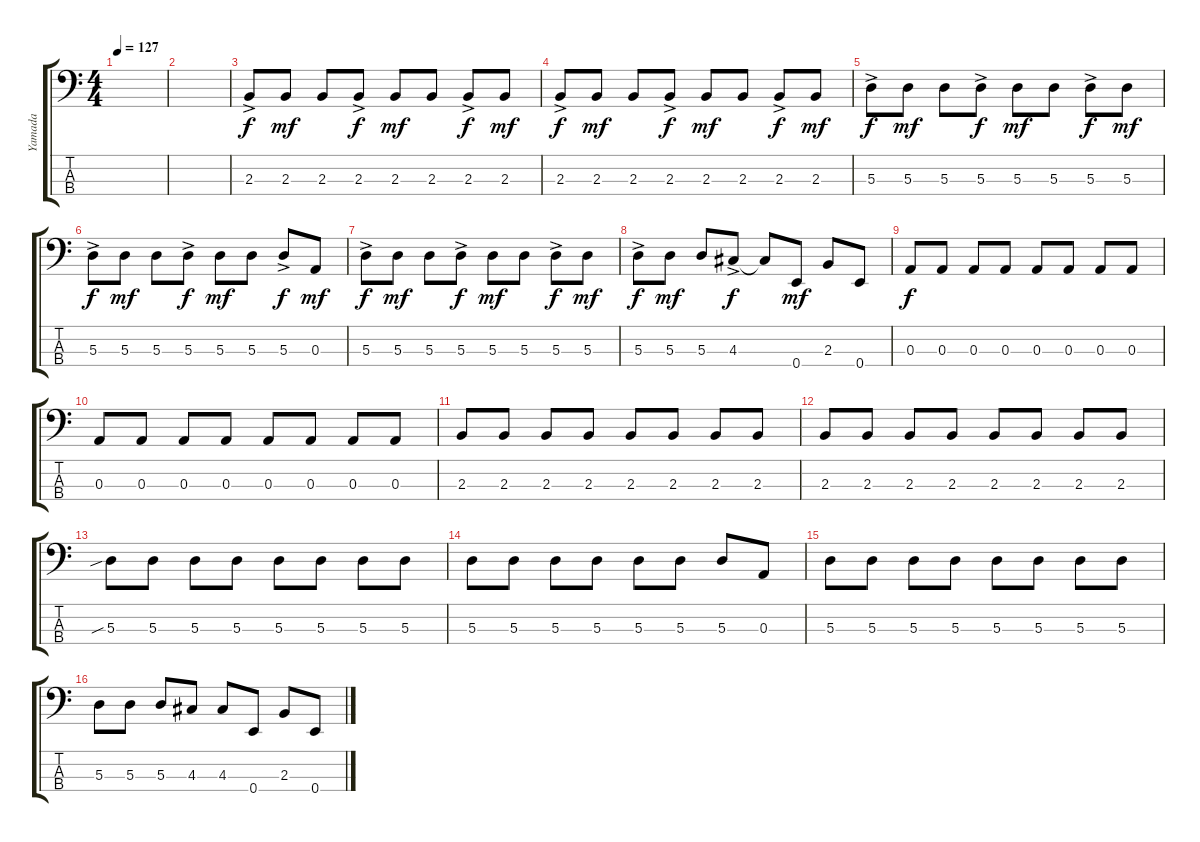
\track ("Yamada" "Yamada") {instrument electricbasspick}
\staff {score tabs}
\tuning (G2 D2 A1 E1) {hide}
\ts (4 4)
\tempo 127
\clef f4
\ks c
|
|
2.3{ac}.8{dy f} 2.3.8{dy mf} 2.3.8 2.3{ac}.8{dy f} 2.3.8{dy mf} 2.3.8 2.3{ac}.8{dy f} 2.3.8{dy mf} |
2.3{ac}.8{dy f} 2.3.8{dy mf} 2.3.8 2.3{ac}.8{dy f} 2.3.8{dy mf} 2.3.8 2.3{ac}.8{dy f} 2.3.8{dy mf} |
5.3{ac}.8{dy f} 5.3.8{dy mf} 5.3.8 5.3{ac}.8{dy f} 5.3.8{dy mf} 5.3.8 5.3{ac}.8{dy f} 5.3.8{dy mf} |
5.3{ac}.8{dy f} 5.3.8{dy mf} 5.3.8 5.3{ac}.8{dy f} 5.3.8{dy mf} 5.3.8 5.3{ac}.8{dy f} 0.3.8{dy mf} |
5.3{ac}.8{dy f} 5.3.8{dy mf} 5.3.8 5.3{ac}.8{dy f} 5.3.8{dy mf} 5.3.8 5.3{ac}.8{dy f} 5.3.8{dy mf} |
5.3{ac}.8{dy f} 5.3.8{dy mf} 5.3.8 4.3{ac}.8{dy f} 4.3{t}.8 0.4.8{dy mf} 2.3.8 0.4.8 |
0.3.8{dy f} 0.3.8 0.3.8 0.3.8 0.3.8 0.3.8 0.3.8 0.3.8 |
0.3.8 0.3.8 0.3.8 0.3.8 0.3.8 0.3.8 0.3.8 0.3.8 |
2.3.8 2.3.8 2.3.8 2.3.8 2.3.8 2.3.8 2.3.8 2.3.8 |
2.3.8 2.3.8 2.3.8 2.3.8 2.3.8 2.3.8 2.3.8 2.3.8 |
5.3{sib}.8 5.3.8 5.3.8 5.3.8 5.3.8 5.3.8 5.3.8 5.3.8 |
5.3.8 5.3.8 5.3.8 5.3.8 5.3.8 5.3.8 5.3.8 0.3.8 |
5.3.8 5.3.8 5.3.8 5.3.8 5.3.8 5.3.8 5.3.8 5.3.8 |
5.3.8 5.3.8 5.3.8 4.3.8 4.3.8 0.4.8 2.3.8 0.4.8
